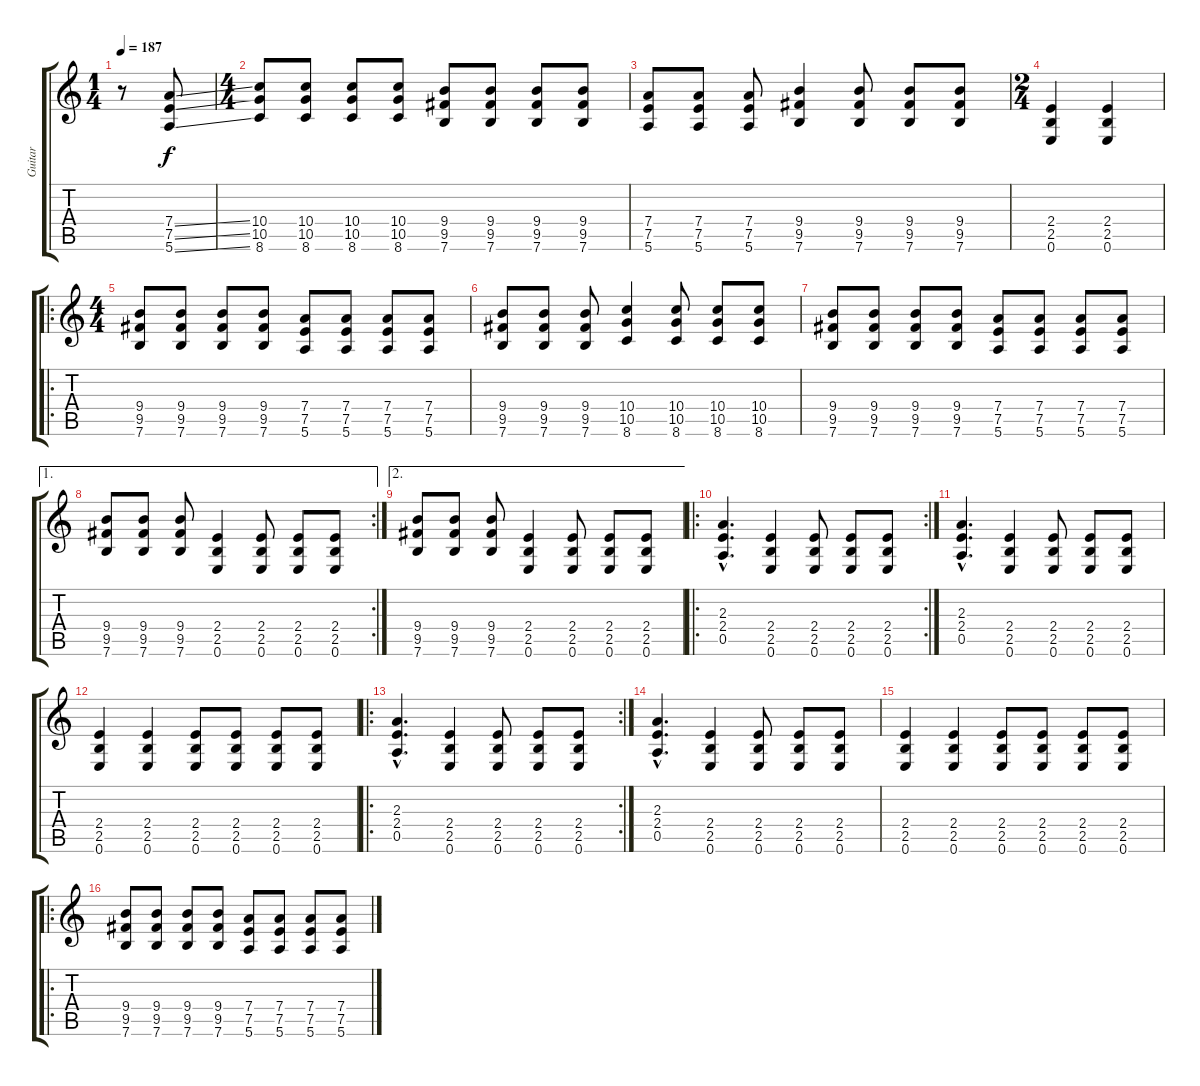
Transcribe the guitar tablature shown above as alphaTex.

\track ("Guitar" "Guitar") {instrument distortionguitar}
\staff {score tabs}
\tuning (E4 B3 G3 D3 A2 E2) {hide}
\ts (1 4)
\tempo 187
\clef g2
\ks c
r.8{dy f instrument distortionguitar} (7.4{ss} 7.5{ss} 5.6{ss}).8 |
\ts (4 4)
(10.4 10.5 8.6).8 (10.4 10.5 8.6).8 (10.4 10.5 8.6).8 (10.4 10.5 8.6).8 (9.4 9.5 7.6).8 (9.4 9.5 7.6).8 (9.4 9.5 7.6).8 (9.4 9.5 7.6).8 |
(7.4 7.5 5.6).8 (7.4 7.5 5.6).8 (7.4 7.5 5.6).8 (9.4 9.5 7.6).4 (9.4 9.5 7.6).8 (9.4 9.5 7.6).8 (9.4 9.5 7.6).8 |
\ts (2 4)
(2.4 2.5 0.6).4 (2.4 2.5 0.6).4 |
\ro
\ts (4 4)
(9.4 9.5 7.6).8 (9.4 9.5 7.6).8 (9.4 9.5 7.6).8 (9.4 9.5 7.6).8 (7.4 7.5 5.6).8 (7.4 7.5 5.6).8 (7.4 7.5 5.6).8 (7.4 7.5 5.6).8 |
(9.4 9.5 7.6).8 (9.4 9.5 7.6).8 (9.4 9.5 7.6).8 (10.4 10.5 8.6).4 (10.4 10.5 8.6).8 (10.4 10.5 8.6).8 (10.4 10.5 8.6).8 |
(9.4 9.5 7.6).8 (9.4 9.5 7.6).8 (9.4 9.5 7.6).8 (9.4 9.5 7.6).8 (7.4 7.5 5.6).8 (7.4 7.5 5.6).8 (7.4 7.5 5.6).8 (7.4 7.5 5.6).8 |
\ae 1
\rc 2
(9.4 9.5 7.6).8 (9.4 9.5 7.6).8 (9.4 9.5 7.6).8 (2.4 2.5 0.6).4 (2.4 2.5 0.6).8 (2.4 2.5 0.6).8 (2.4 2.5 0.6).8 |
\ae 2
(9.4 9.5 7.6).8 (9.4 9.5 7.6).8 (9.4 9.5 7.6).8 (2.4 2.5 0.6).4 (2.4 2.5 0.6).8 (2.4 2.5 0.6).8 (2.4 2.5 0.6).8 |
\ro
\rc 2
(2.3{hac} 2.4{hac} 0.5{hac}).4{d} (2.4 2.5 0.6).4 (2.4 2.5 0.6).8 (2.4 2.5 0.6).8 (2.4 2.5 0.6).8 |
(2.3{hac} 2.4{hac} 0.5{hac}).4{d} (2.4 2.5 0.6).4 (2.4 2.5 0.6).8 (2.4 2.5 0.6).8 (2.4 2.5 0.6).8 |
(2.4 2.5 0.6).4 (2.4 2.5 0.6).4 (2.4 2.5 0.6).8 (2.4 2.5 0.6).8 (2.4 2.5 0.6).8 (2.4 2.5 0.6).8 |
\ro
\rc 2
(2.3{hac} 2.4{hac} 0.5{hac}).4{d} (2.4 2.5 0.6).4 (2.4 2.5 0.6).8 (2.4 2.5 0.6).8 (2.4 2.5 0.6).8 |
(2.3{hac} 2.4{hac} 0.5{hac}).4{d} (2.4 2.5 0.6).4 (2.4 2.5 0.6).8 (2.4 2.5 0.6).8 (2.4 2.5 0.6).8 |
(2.4 2.5 0.6).4 (2.4 2.5 0.6).4 (2.4 2.5 0.6).8 (2.4 2.5 0.6).8 (2.4 2.5 0.6).8 (2.4 2.5 0.6).8 |
\ro
(9.4 9.5 7.6).8 (9.4 9.5 7.6).8 (9.4 9.5 7.6).8 (9.4 9.5 7.6).8 (7.4 7.5 5.6).8 (7.4 7.5 5.6).8 (7.4 7.5 5.6).8 (7.4 7.5 5.6).8
